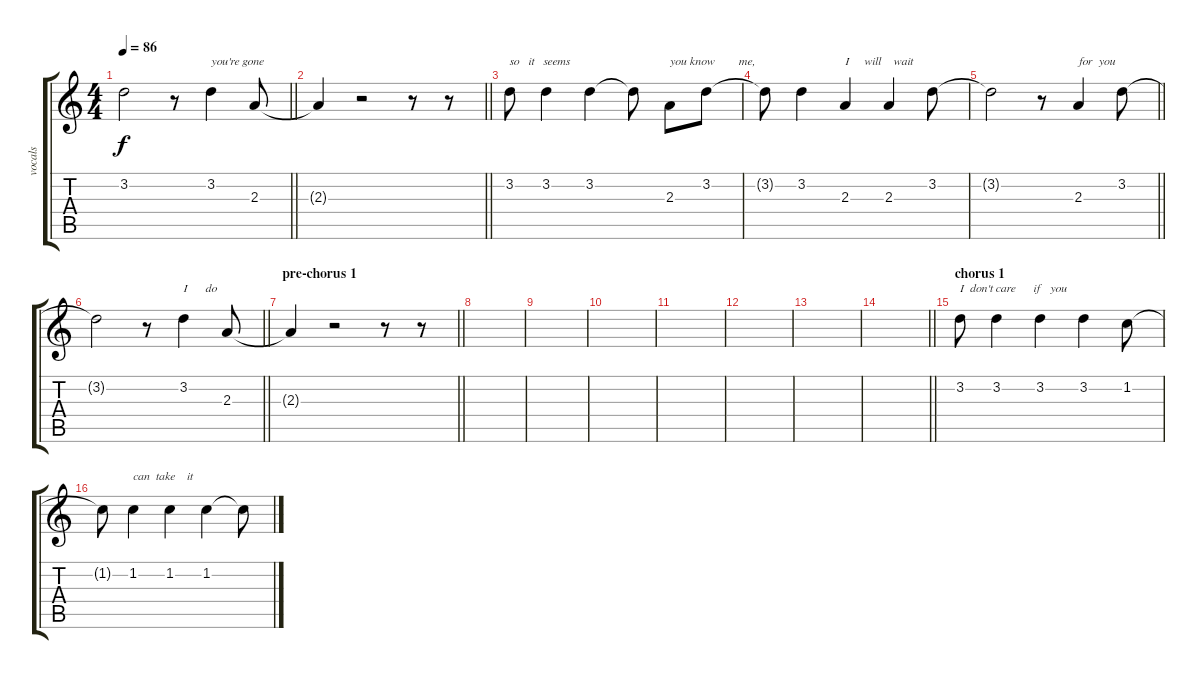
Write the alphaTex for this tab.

\track ("vocals" "vocals") {instrument electricguitarjazz}
\staff {score tabs}
\tuning (E4 B3 G3 D3 A2 E2) {hide}
\ts (4 4)
\tempo 86
\clef g2
\barLineRight lightlight
\ks c
3.2{t}.2{dy f} r.8 3.2.4{txt "you're gone"} 2.3.8 |
\barLineRight lightlight
2.3{t}.4 r.2 r.8 r.8 |
3.2.8{txt "so   it   seems      "} 3.2.4 3.2.4 3.2{t}.8 2.3.8{txt "you know        me,"} 3.2.8 |
3.2{t}.8 3.2.4 2.3.4{txt "I     will    wait"} 2.3.4 3.2.8 |
\barLineRight lightlight
3.2{t}.2 r.8 2.3.4{txt "for  you"} 3.2.8 |
\barLineRight lightlight
3.2{t}.2 r.8 3.2.4{txt "I      do"} 2.3.8 |
\section ("" "pre-chorus 1")
\barLineRight lightlight
2.3{t}.4 r.2 r.8 r.8 |
|
|
|
|
|
|
\barLineRight lightlight
|
\section ("" "chorus 1")
3.2.8{txt "I  don't care      if   you" balance 4} 3.2.4 3.2.4 3.2.4 1.2.8 |
1.2{t}.8 1.2.4{txt "can  take    it"} 1.2.4 1.2.4 1.2{t}.8
